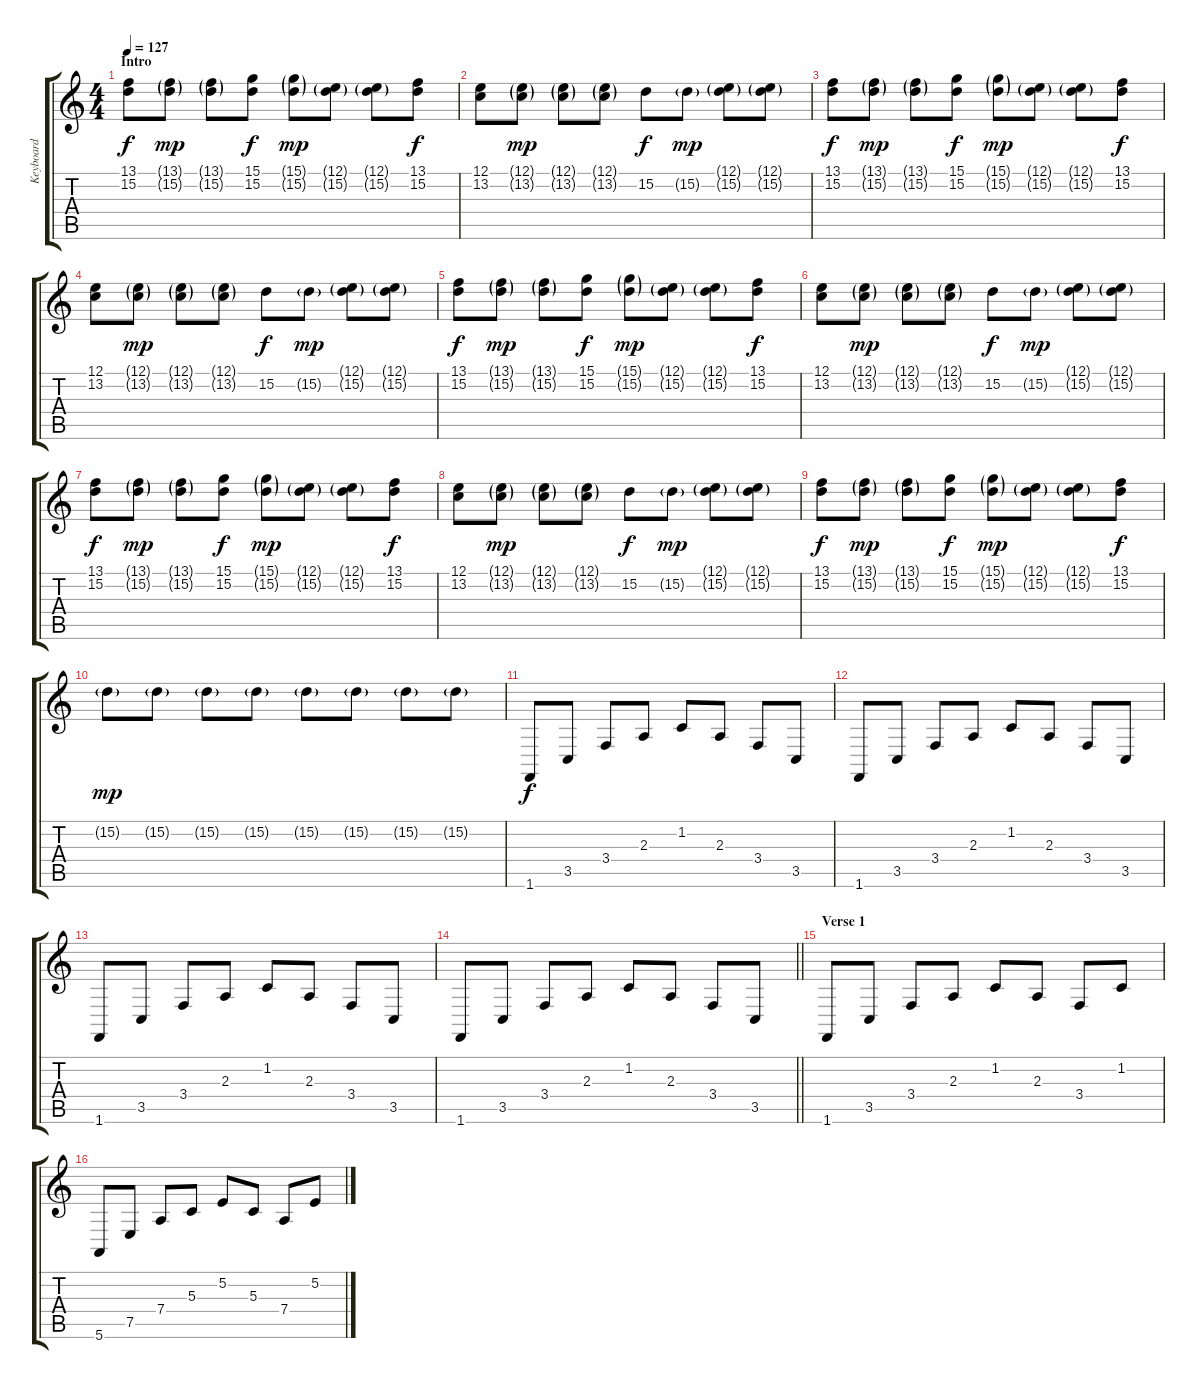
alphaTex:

\track ("Keyboard" "Keyboard") {instrument electricgrandpiano}
\staff {score tabs}
\tuning (E4 B3 G3 D3 A2 E2) {hide}
\ts (4 4)
\section ("" "Intro")
\tempo 127
\clef g2
\ks c
(13.1 15.2).8{dy f instrument electricgrandpiano} (13.1{g} 15.2{g}).8{dy mp} (13.1{g} 15.2{g}).8 (15.1 15.2).8{dy f} (15.1{g} 15.2{g}).8{dy mp} (12.1{g} 15.2{g}).8 (12.1{g} 15.2{g}).8 (13.1 15.2).8{dy f} |
(12.1 13.2).8 (12.1{g} 13.2{g}).8{dy mp} (12.1{g} 13.2{g}).8 (12.1{g} 13.2{g}).8 15.2.8{dy f} 15.2{g}.8{dy mp} (12.1{g} 15.2{g}).8 (12.1{g} 15.2{g}).8 |
(13.1 15.2).8{dy f} (13.1{g} 15.2{g}).8{dy mp} (13.1{g} 15.2{g}).8 (15.1 15.2).8{dy f} (15.1{g} 15.2{g}).8{dy mp} (12.1{g} 15.2{g}).8 (12.1{g} 15.2{g}).8 (13.1 15.2).8{dy f} |
(12.1 13.2).8 (12.1{g} 13.2{g}).8{dy mp} (12.1{g} 13.2{g}).8 (12.1{g} 13.2{g}).8 15.2.8{dy f} 15.2{g}.8{dy mp} (12.1{g} 15.2{g}).8 (12.1{g} 15.2{g}).8 |
(13.1 15.2).8{dy f} (13.1{g} 15.2{g}).8{dy mp} (13.1{g} 15.2{g}).8 (15.1 15.2).8{dy f} (15.1{g} 15.2{g}).8{dy mp} (12.1{g} 15.2{g}).8 (12.1{g} 15.2{g}).8 (13.1 15.2).8{dy f} |
(12.1 13.2).8 (12.1{g} 13.2{g}).8{dy mp} (12.1{g} 13.2{g}).8 (12.1{g} 13.2{g}).8 15.2.8{dy f} 15.2{g}.8{dy mp} (12.1{g} 15.2{g}).8 (12.1{g} 15.2{g}).8 |
(13.1 15.2).8{dy f} (13.1{g} 15.2{g}).8{dy mp} (13.1{g} 15.2{g}).8 (15.1 15.2).8{dy f} (15.1{g} 15.2{g}).8{dy mp} (12.1{g} 15.2{g}).8 (12.1{g} 15.2{g}).8 (13.1 15.2).8{dy f} |
(12.1 13.2).8 (12.1{g} 13.2{g}).8{dy mp} (12.1{g} 13.2{g}).8 (12.1{g} 13.2{g}).8 15.2.8{dy f} 15.2{g}.8{dy mp} (12.1{g} 15.2{g}).8 (12.1{g} 15.2{g}).8 |
(13.1 15.2).8{dy f} (13.1{g} 15.2{g}).8{dy mp} (13.1{g} 15.2{g}).8 (15.1 15.2).8{dy f} (15.1{g} 15.2{g}).8{dy mp} (12.1{g} 15.2{g}).8 (12.1{g} 15.2{g}).8 (13.1 15.2).8{dy f} |
15.2{g}.8{dy mp} 15.2{g}.8 15.2{g}.8 15.2{g}.8 15.2{g}.8 15.2{g}.8 15.2{g}.8 15.2{g}.8 |
1.6.8{dy f volume 6} 3.5.8 3.4.8 2.3.8 1.2.8 2.3.8 3.4.8 3.5.8 |
1.6.8{volume 6} 3.5.8 3.4.8 2.3.8 1.2.8 2.3.8 3.4.8 3.5.8 |
1.6.8{volume 6} 3.5.8 3.4.8 2.3.8 1.2.8 2.3.8 3.4.8 3.5.8 |
\barLineRight lightlight
1.6.8{volume 6} 3.5.8 3.4.8 2.3.8 1.2.8 2.3.8 3.4.8 3.5.8 |
\section ("" "Verse 1")
1.6.8{volume 8} 3.5.8 3.4.8 2.3.8 1.2.8 2.3.8 3.4.8 1.2.8 |
5.6.8 7.5.8 7.4.8 5.3.8 5.2.8 5.3.8 7.4.8 5.2.8
